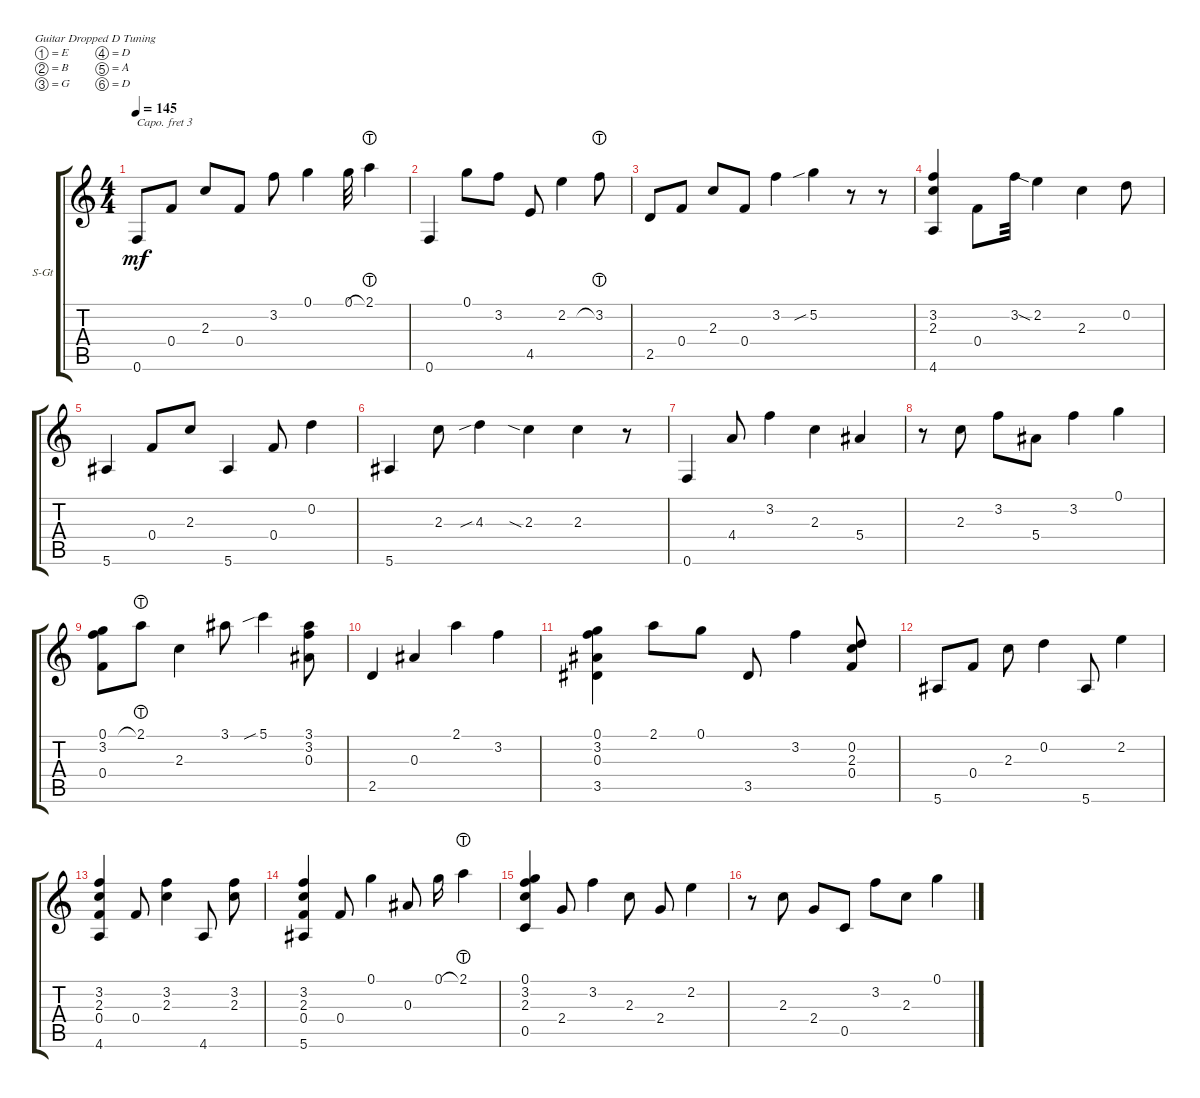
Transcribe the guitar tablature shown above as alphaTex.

\defaultSystemsLayout 4
\bracketExtendMode groupsimilarinstruments
\firstSystemTrackNameOrientation horizontal
\otherSystemsTrackNameOrientation horizontal
\track ("Steel Guitar" "S-Gt") {instrument acousticguitarsteel}
\staff {score tabs}
\capo 3
\tuning (E4 B3 G3 D3 A2 D2)
\ts (4 4)
\tempo 145
\clef g2
\ks c
0.6.8{dy mf} 0.4.8 2.3.8 0.4.8 3.2.8 0.1.4 0.1.32 2.1{lht}.4 |
0.6.4 0.1.8 3.2.8 4.5.8 2.2.4 3.2{lht}.8 |
2.5.8 0.4.8 2.3.8 0.4.8 3.2.4 5.2{sib}.4 r.8 r.8 |
(3.2 2.3 4.6).4 0.4.8 3.2.32 2.2{sia}.4 2.3.4 0.2.8 |
5.6.4 0.4.8 2.3.8 5.6.4 0.4.8 0.2.4 |
5.6.4 2.3.8 4.3{sib}.4 2.3{sia}.4 2.3.4 r.8 |
0.6.4 4.4.8 3.2.4 2.3.4 5.4.4 |
r.8 2.3.8 3.2.8 5.4.8 3.2.4 0.1.4 |
(0.1 3.2 0.4).8 2.1{lht}.8 2.3.4 3.1.8 5.1{sib}.4 (3.1 3.2 0.3).8 |
2.5.4 0.3.4 2.1.4 3.2.4 |
(3.5 0.3 3.2 0.1).4 2.1.8 0.1.8 3.5.8 3.2.4 (0.2 2.3 0.4).8 |
5.6.8 0.4.8 2.3.8 0.2.4 5.6.8 2.2.4 |
(3.2 2.3 0.4 4.6).4 0.4.8 (2.3 3.2).4 4.6.8 (2.3 3.2).8 |
(0.4 2.3 3.2 5.6).4 0.4.8 0.1.4 0.3.8 0.1.16 2.1{lht}.4 |
(0.1 3.2 2.3 0.5).4 2.4.8 3.2.4 2.3.8 2.4.8 2.2.4 |
r.8 2.3.8 2.4.8 0.5.8 3.2.8 2.3.8 0.1.4
